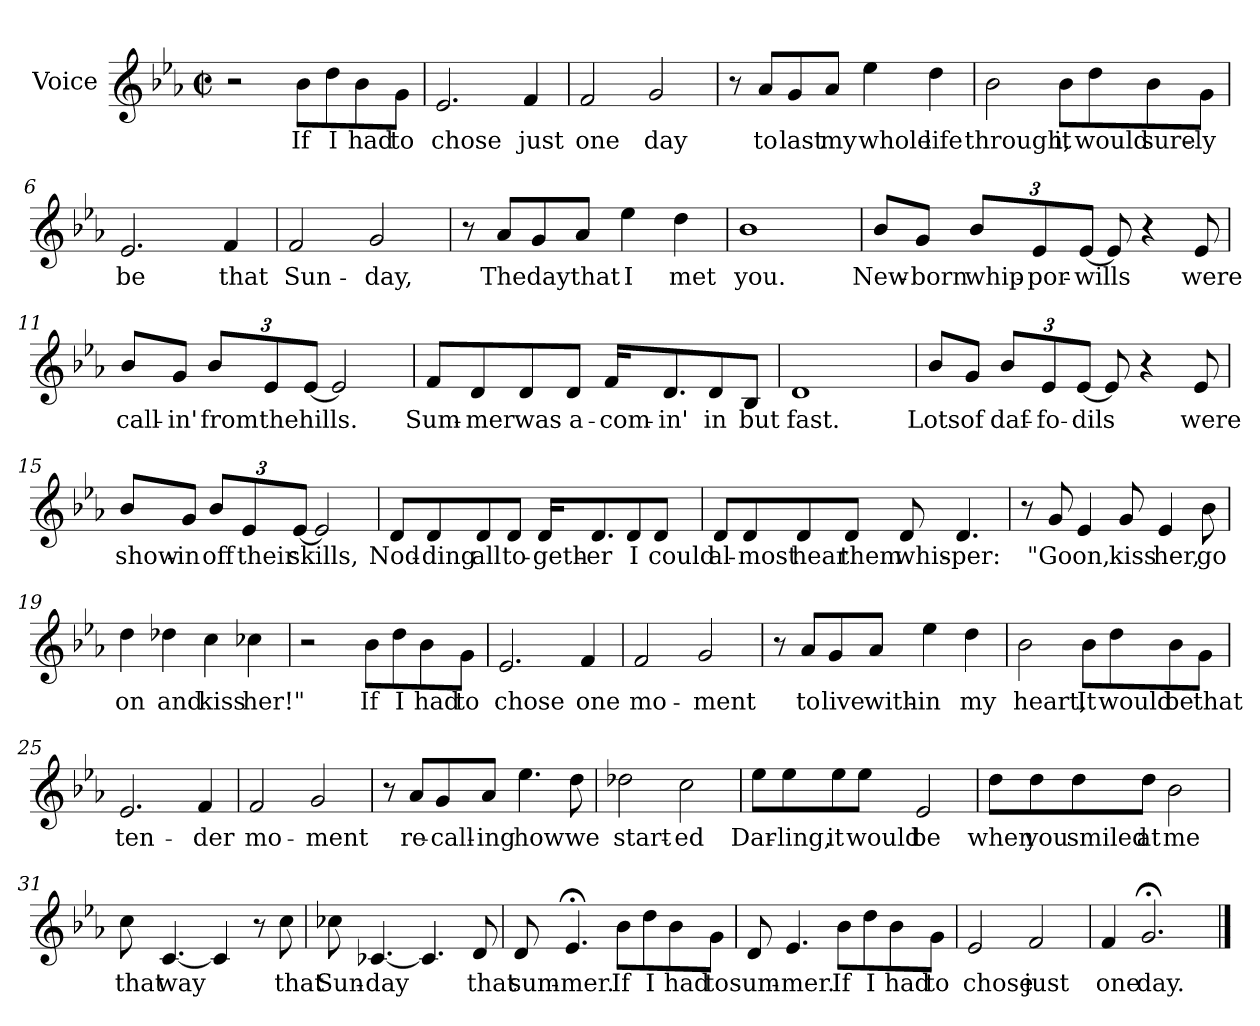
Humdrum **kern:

**kern	**text
*part1	*part1
*staff1	*staff1
*I"Voice	*
*I'Vo.	*
*clefG2	*
*k[b-e-a-]	*
*E-:	*
*M2/2	*
*met(c|)	*
=1	=1
2r	.
8b-\L	If
8dd\	I
8b-\	had
8g\J	to
=2	=2
2.e-/	chose
4f/	just
=3	=3
2f/	one
2g/	day
=4	=4
8r	.
8a-/L	to
8g/	last
8a-/J	my
4ee-\	whole
4dd\	life
!!LO:LB:g=z
=5	=5
2b-\	through,
8b-\L	it
8dd\	would
8b-\	sure-
8g\J	-ly
=6	=6
2.e-/	be
4f/	that
=7	=7
2f/	Sun-
2g/	-day,
=8	=8
8r	.
8a-/L	The
8g/	day
8a-/J	that
4ee-\	I
4dd\	met
!!LO:LB:g=z
=9	=9
1b-	you.
=10	=10
8b-/L	New-
8g/J	-born
*Xbrackettup	*
12b-/L	whip-
12e-/	-por-
[12e-/J	-wills
8e-/]	.
4r	.
8e-/	were
=11	=11
8b-/L	call-
8g/J	-in'
12b-/L	from
12e-/	the
[12e-/J	hills.
2e-/]	.
!!LO:LB:g=z
=12	=12
8f/L	Sum-
8d/	-mer
8d/	was
8d/J	a-
16f/KL	-com-
8.d/	-in'
8d/	in
8B-/J	but
=13	=13
1d	fast.
=14	=14
8b-/L	Lots
8g/J	of
12b-/L	daf-
12e-/	-fo-
[12e-/J	-dils
8e-/]	.
4r	.
8e-/	were
!!LO:LB:g=z
=15	=15
8b-/L	show-
8g/J	-in
12b-/L	off
12e-/	their
[12e-/J	skills,
2e-/]	.
=16	=16
8d/L	Nod-
8d/	-ding
8d/	all
8d/J	to-
16d/KL	-geth-
8.d/	-er
8d/	I
8d/J	could
=17	=17
8d/L	al-
8d/	-most
8d/	hear
8d/J	them
8d/	whis-
4.d/	-per:
!!LO:LB:g=z
=18	=18
8r	.
8g/	"Go
4e-/	on,
8g/	kiss
4e-/	her,
8b-\	go
=19	=19
4dd\	on
4dd-X\	and
4cc\	kiss
4cc-X\	her!"
=20	=20
2r	.
8b-\L	If
8dd\	I
8b-\	had
8g\J	to
!!LO:LB:g=z
=21	=21
2.e-/	chose
4f/	one
=22	=22
2f/	mo-
2g/	-ment
=23	=23
8r	.
8a-/L	to
8g/	live
8a-/J	with-
4ee-\	-in
4dd\	my
!!LO:LB:g=z
=24	=24
2b-\	heart,
8b-\L	It
8dd\	would
8b-\	be
8g\J	that
=25	=25
2.e-/	ten-
4f/	-der
=26	=26
2f/	mo-
2g/	-ment
!!LO:PB:g=z
=27	=27
8r	.
8a-/L	re-
8g/	-call-
8a-/J	-ing
4.ee-\	how
8dd\	we
=28	=28
2dd-X\	start-
2cc\	-ed
=29	=29
8ee-\L	Dar-
8ee-\	-ling,
8ee-\	it
8ee-\J	would
2e-/	be
!!LO:LB:g=z
=30	=30
8dd\L	when
8dd\	you
8dd\	smiled
8dd\J	at
2b-\	me
=31	=31
8cc\	that
[4.c/	way
4c/]	.
8r	.
8cc\	that
=32	=32
8cc-X\	Sun-
[4.c-X/	-day
4.c-/]	.
8d/	that
!!LO:LB:g=z
=33	=33
8d/	sum-
4.e-;</	-mer.
8b-\L	If
8dd\	I
8b-\	had
8g\J	to
=34	=34
8d/	sum-
4.e-/	-mer.
8b-\L	If
8dd\	I
8b-\	had
8g\J	to
=35	=35
2e-/	chose
2f/	just
=36	=36
4f/	one
2.g;</	day.
==	==
*-	*-
